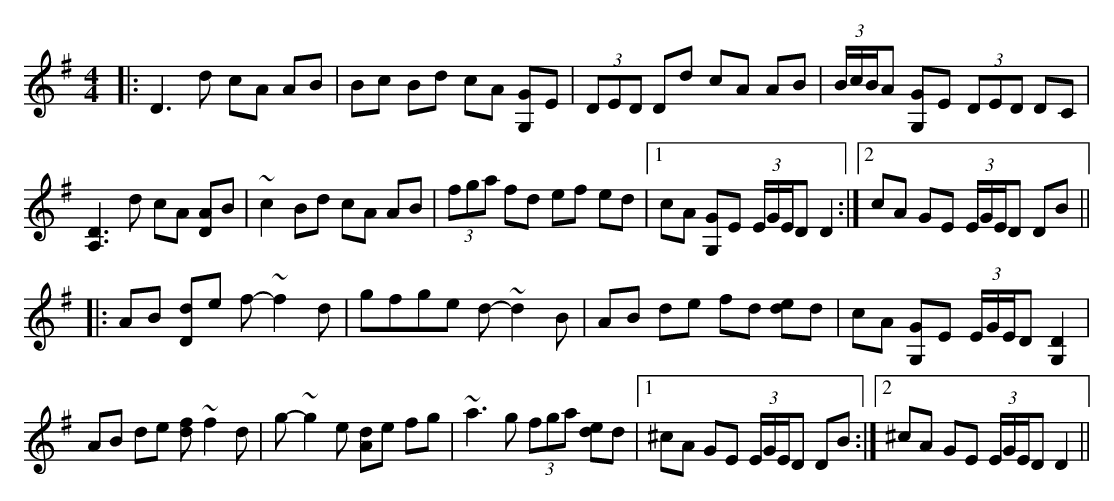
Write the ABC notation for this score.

X:1
M:4/4
K:Dmix
|:D3d cA AB|Bc Bd cA [GG,]E|(3DED Dd cA AB|(3/B/c/B/A [GG,]E (3DED DC|
[A,D]3d cA [DA]B|~c2 Bd cA AB|(3fga fd ef ed|1 cA [G,G]E (3/E/G/E/D D2:|2 cA GE (3/E/G/E/D DB||
|:AB [Dd]e f-~f2 d|gfge d-~d2 B|AB de fd [de]d|cA [G,G]E (3/E/G/E/D [G,2D2]|
AB de [df]~f2 d|g-~g2e [Ad]e fg|~a3g (3fga [de]d|1 ^cA GE (3/E/G/E/D DB:|2 ^cA GE (3/E/G/E/D D2||
